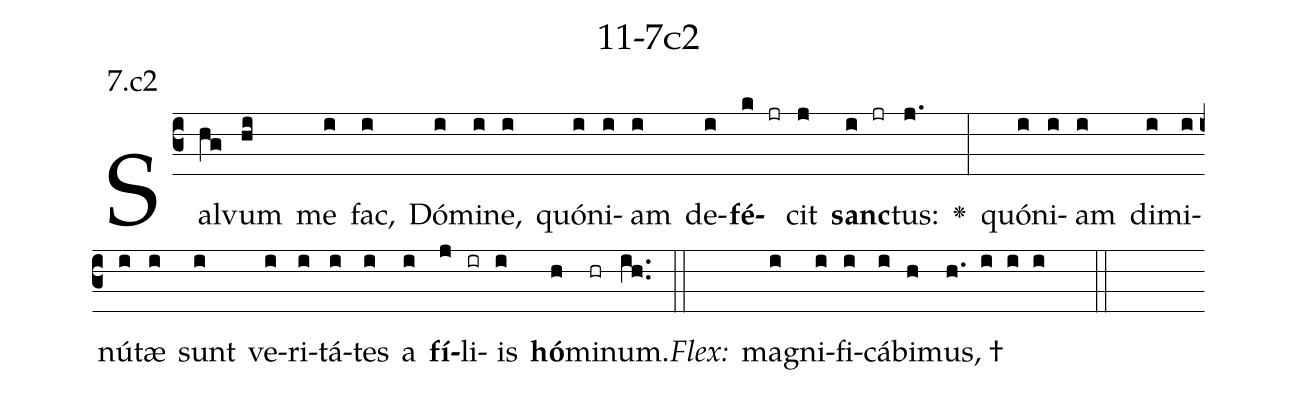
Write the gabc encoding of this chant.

name: 11-7c2;
annotation: 7.c2;
%%
(c3)Sal(hg)vum(hi) me(i) fac,(i) Dó(i)mi(i)ne,(i) quón(i)i(i)am(i) de(i)<b>fé</b>(k jr)cit(j) <b>sanc</b>(i jr)tus:(j.) <v>\greheightstar</v>(:) quón(i)i(i)am(i) di(i)mi(i)nú(i)tæ(i) sunt(i) ve(i)ri(i)tá(i)tes(i) a(i) <b>fí</b>(j)li(ir)is(i) <b>hó</b>(h)mi(hr)num.(ih..) (::)
<i>Flex:</i>()  ma(i)gni(i)fi(i)cá(i)bi(h)mus, †(h. i i i  ::)

%E(i) u(i) o(j) u(i) a(h) e.(ih..) (::)
